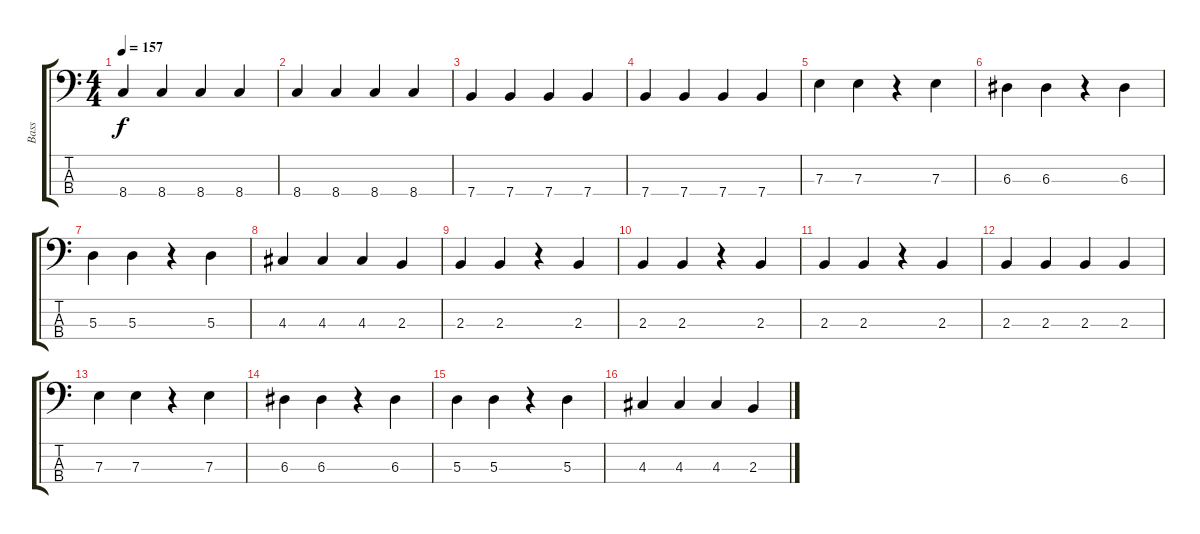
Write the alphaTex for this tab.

\track ("Bass" "Bass") {instrument electricbassfinger}
\staff {score tabs}
\tuning (G2 D2 A1 E1) {hide}
\ts (4 4)
\tempo 157
\clef f4
\ks c
8.4.4{dy f} 8.4.4 8.4.4 8.4.4 |
8.4.4 8.4.4 8.4.4 8.4.4 |
7.4.4 7.4.4 7.4.4 7.4.4 |
7.4.4 7.4.4 7.4.4 7.4.4 |
7.3.4 7.3.4 r.4 7.3.4 |
6.3.4 6.3.4 r.4 6.3.4 |
5.3.4 5.3.4 r.4 5.3.4 |
4.3.4 4.3.4 4.3.4 2.3.4 |
2.3.4 2.3.4 r.4 2.3.4 |
2.3.4 2.3.4 r.4 2.3.4 |
2.3.4 2.3.4 r.4 2.3.4 |
2.3.4 2.3.4 2.3.4 2.3.4 |
7.3.4 7.3.4 r.4 7.3.4 |
6.3.4 6.3.4 r.4 6.3.4 |
5.3.4 5.3.4 r.4 5.3.4 |
4.3.4 4.3.4 4.3.4 2.3.4
